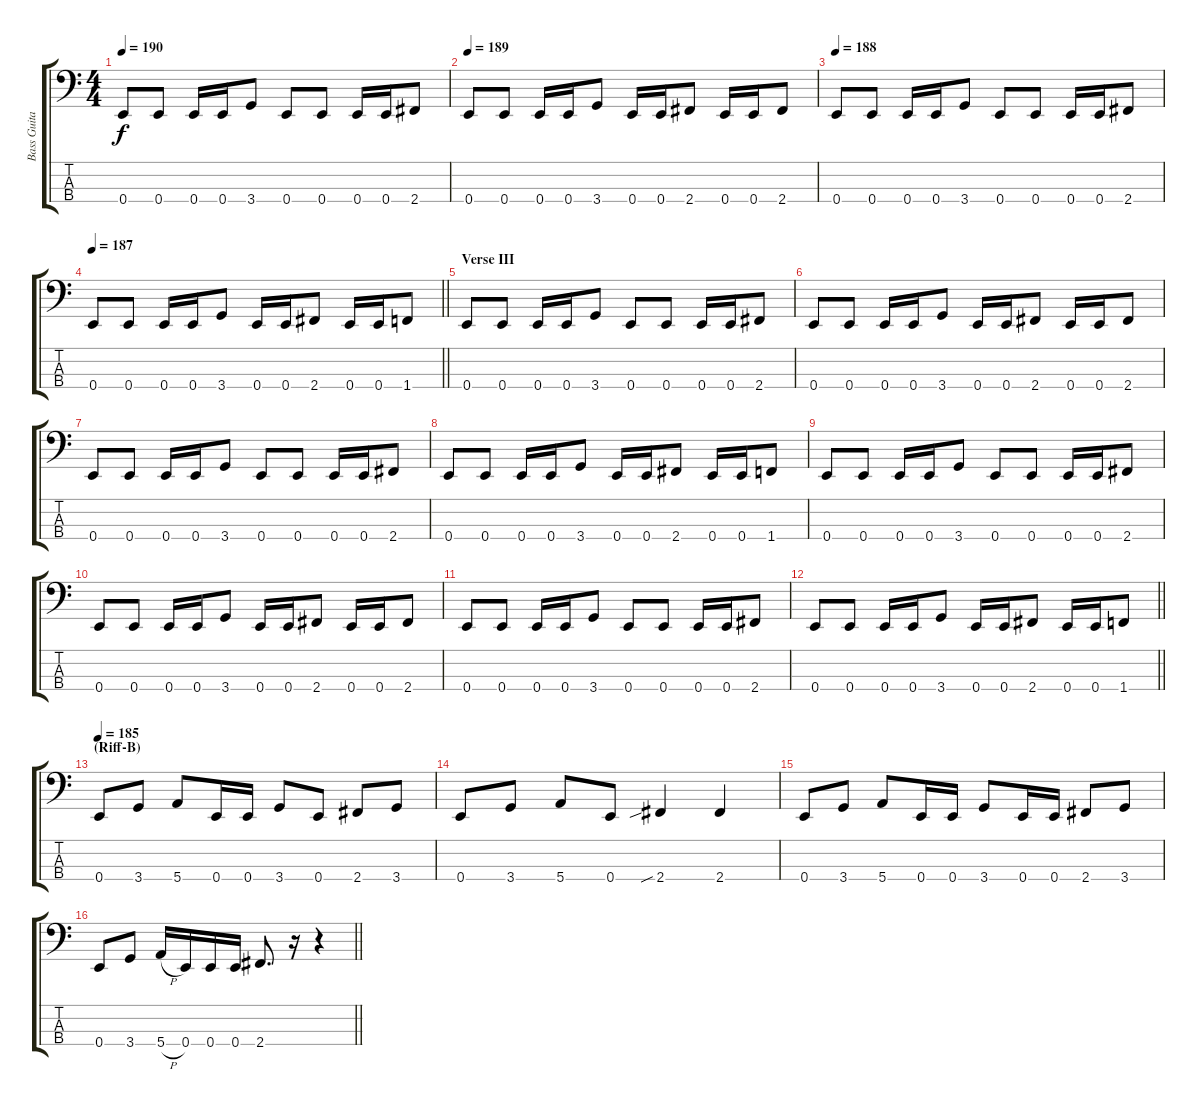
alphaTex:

\track ("Bass Guitar" "Bass Guita") {instrument electricbassfinger}
\staff {score tabs}
\tuning (G2 D2 A1 E1) {hide}
\ts (4 4)
\tempo 190
\clef f4
\ks c
0.4.8{dy f} 0.4.8 0.4.16 0.4.16 3.4.8 0.4.8 0.4.8 0.4.16 0.4.16 2.4.8 |
\tempo 189
0.4.8 0.4.8 0.4.16 0.4.16 3.4.8 0.4.16 0.4.16 2.4.8 0.4.16 0.4.16 2.4.8 |
\tempo 188
0.4.8 0.4.8 0.4.16 0.4.16 3.4.8 0.4.8 0.4.8 0.4.16 0.4.16 2.4.8 |
\tempo 187
\barLineRight lightlight
0.4.8 0.4.8 0.4.16 0.4.16 3.4.8 0.4.16 0.4.16 2.4.8 0.4.16 0.4.16 1.4.8 |
\section ("" "Verse III")
0.4.8 0.4.8 0.4.16 0.4.16 3.4.8 0.4.8 0.4.8 0.4.16 0.4.16 2.4.8 |
0.4.8 0.4.8 0.4.16 0.4.16 3.4.8 0.4.16 0.4.16 2.4.8 0.4.16 0.4.16 2.4.8 |
0.4.8 0.4.8 0.4.16 0.4.16 3.4.8 0.4.8 0.4.8 0.4.16 0.4.16 2.4.8 |
0.4.8 0.4.8 0.4.16 0.4.16 3.4.8 0.4.16 0.4.16 2.4.8 0.4.16 0.4.16 1.4.8 |
0.4.8 0.4.8 0.4.16 0.4.16 3.4.8 0.4.8 0.4.8 0.4.16 0.4.16 2.4.8 |
0.4.8 0.4.8 0.4.16 0.4.16 3.4.8 0.4.16 0.4.16 2.4.8 0.4.16 0.4.16 2.4.8 |
0.4.8 0.4.8 0.4.16 0.4.16 3.4.8 0.4.8 0.4.8 0.4.16 0.4.16 2.4.8 |
\barLineRight lightlight
0.4.8 0.4.8 0.4.16 0.4.16 3.4.8 0.4.16 0.4.16 2.4.8 0.4.16 0.4.16 1.4.8 |
\section ("" "(Riff-B)")
\tempo 185
0.4.8 3.4.8 5.4.8 0.4.16 0.4.16 3.4.8 0.4.8 2.4.8 3.4.8 |
0.4.8 3.4.8 5.4.8 0.4.8 2.4{sib}.4 2.4.4 |
0.4.8 3.4.8 5.4.8 0.4.16 0.4.16 3.4.8 0.4.16 0.4.16 2.4.8 3.4.8 |
\barLineRight lightlight
0.4.8 3.4.8 5.4{h}.16 0.4.16 0.4.16 0.4.16 2.4.8{d} r.16 r.4
